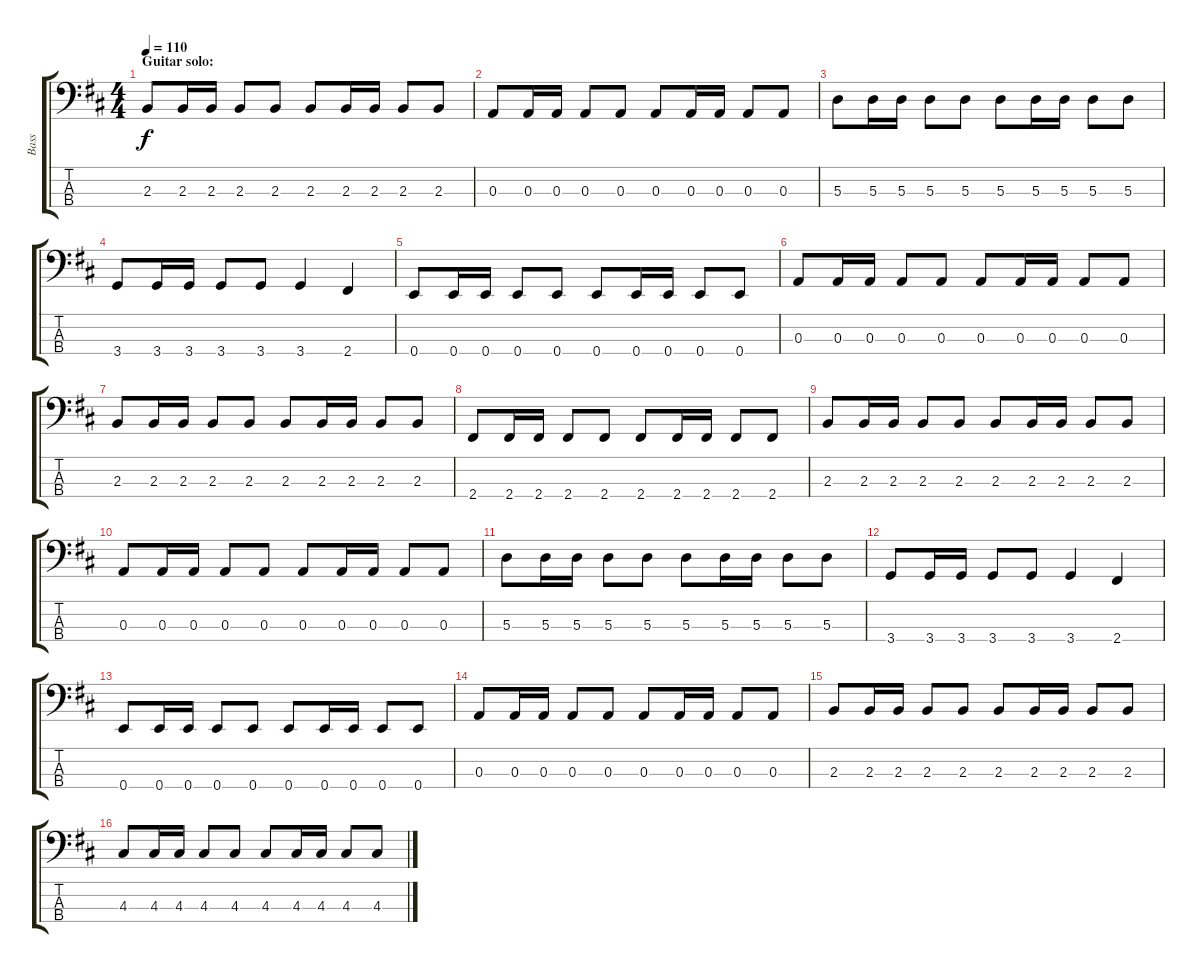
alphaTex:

\track ("Bass" "Bass") {instrument electricbassfinger}
\staff {score tabs}
\tuning (G2 D2 A1 E1) {hide}
\ts (4 4)
\section ("" "Guitar solo:")
\tempo 110
\clef f4
\ks d
2.3.8{dy f instrument electricbassfinger} 2.3.16 2.3.16 2.3.8 2.3.8 2.3.8 2.3.16 2.3.16 2.3.8 2.3.8 |
0.3.8 0.3.16 0.3.16 0.3.8 0.3.8 0.3.8 0.3.16 0.3.16 0.3.8 0.3.8 |
5.3.8 5.3.16 5.3.16 5.3.8 5.3.8 5.3.8 5.3.16 5.3.16 5.3.8 5.3.8 |
3.4.8 3.4.16 3.4.16 3.4.8 3.4.8 3.4.4 2.4.4 |
0.4.8 0.4.16 0.4.16 0.4.8 0.4.8 0.4.8 0.4.16 0.4.16 0.4.8 0.4.8 |
0.3.8 0.3.16 0.3.16 0.3.8 0.3.8 0.3.8 0.3.16 0.3.16 0.3.8 0.3.8 |
2.3.8 2.3.16 2.3.16 2.3.8 2.3.8 2.3.8 2.3.16 2.3.16 2.3.8 2.3.8 |
2.4.8 2.4.16 2.4.16 2.4.8 2.4.8 2.4.8 2.4.16 2.4.16 2.4.8 2.4.8 |
2.3.8 2.3.16 2.3.16 2.3.8 2.3.8 2.3.8 2.3.16 2.3.16 2.3.8 2.3.8 |
0.3.8 0.3.16 0.3.16 0.3.8 0.3.8 0.3.8 0.3.16 0.3.16 0.3.8 0.3.8 |
5.3.8 5.3.16 5.3.16 5.3.8 5.3.8 5.3.8 5.3.16 5.3.16 5.3.8 5.3.8 |
3.4.8 3.4.16 3.4.16 3.4.8 3.4.8 3.4.4 2.4.4 |
0.4.8 0.4.16 0.4.16 0.4.8 0.4.8 0.4.8 0.4.16 0.4.16 0.4.8 0.4.8 |
0.3.8 0.3.16 0.3.16 0.3.8 0.3.8 0.3.8 0.3.16 0.3.16 0.3.8 0.3.8 |
2.3.8 2.3.16 2.3.16 2.3.8 2.3.8 2.3.8 2.3.16 2.3.16 2.3.8 2.3.8 |
4.3.8 4.3.16 4.3.16 4.3.8 4.3.8 4.3.8 4.3.16 4.3.16 4.3.8 4.3.8
